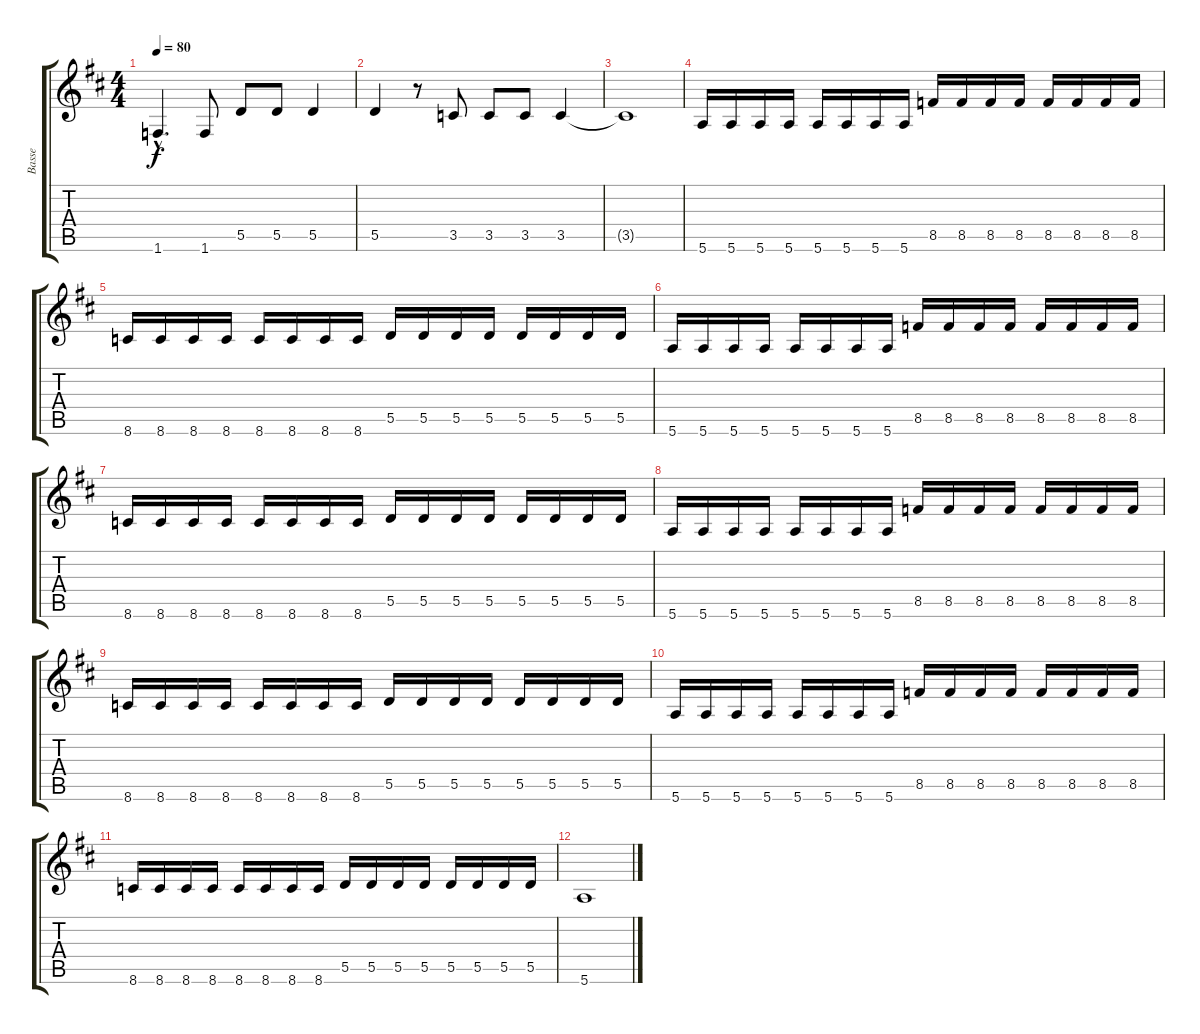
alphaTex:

\track ("Basse" "Basse") {instrument electricbassfinger}
\staff {score tabs}
\tuning (E4 B3 G3 D3 A2 E2) {hide}
\ts (4 4)
\tempo 80
\clef g2
\ks d
1.6{hac}.4{d dy f} 1.6.8 5.5.8 5.5.8 5.5.4 |
5.5.4 r.8 3.5.8 3.5.8 3.5.8 3.5.4 |
3.5{t}.1 |
5.6.16 5.6.16 5.6.16 5.6.16 5.6.16 5.6.16 5.6.16 5.6.16 8.5.16 8.5.16 8.5.16 8.5.16 8.5.16 8.5.16 8.5.16 8.5.16 |
8.6.16 8.6.16 8.6.16 8.6.16 8.6.16 8.6.16 8.6.16 8.6.16 5.5.16 5.5.16 5.5.16 5.5.16 5.5.16 5.5.16 5.5.16 5.5.16 |
5.6.16 5.6.16 5.6.16 5.6.16 5.6.16 5.6.16 5.6.16 5.6.16 8.5.16 8.5.16 8.5.16 8.5.16 8.5.16 8.5.16 8.5.16 8.5.16 |
8.6.16 8.6.16 8.6.16 8.6.16 8.6.16 8.6.16 8.6.16 8.6.16 5.5.16 5.5.16 5.5.16 5.5.16 5.5.16 5.5.16 5.5.16 5.5.16 |
5.6.16 5.6.16 5.6.16 5.6.16 5.6.16 5.6.16 5.6.16 5.6.16 8.5.16 8.5.16 8.5.16 8.5.16 8.5.16 8.5.16 8.5.16 8.5.16 |
8.6.16 8.6.16 8.6.16 8.6.16 8.6.16 8.6.16 8.6.16 8.6.16 5.5.16 5.5.16 5.5.16 5.5.16 5.5.16 5.5.16 5.5.16 5.5.16 |
5.6.16 5.6.16 5.6.16 5.6.16 5.6.16 5.6.16 5.6.16 5.6.16 8.5.16 8.5.16 8.5.16 8.5.16 8.5.16 8.5.16 8.5.16 8.5.16 |
8.6.16 8.6.16 8.6.16 8.6.16 8.6.16 8.6.16 8.6.16 8.6.16 5.5.16 5.5.16 5.5.16 5.5.16 5.5.16 5.5.16 5.5.16 5.5.16 |
5.6.1
